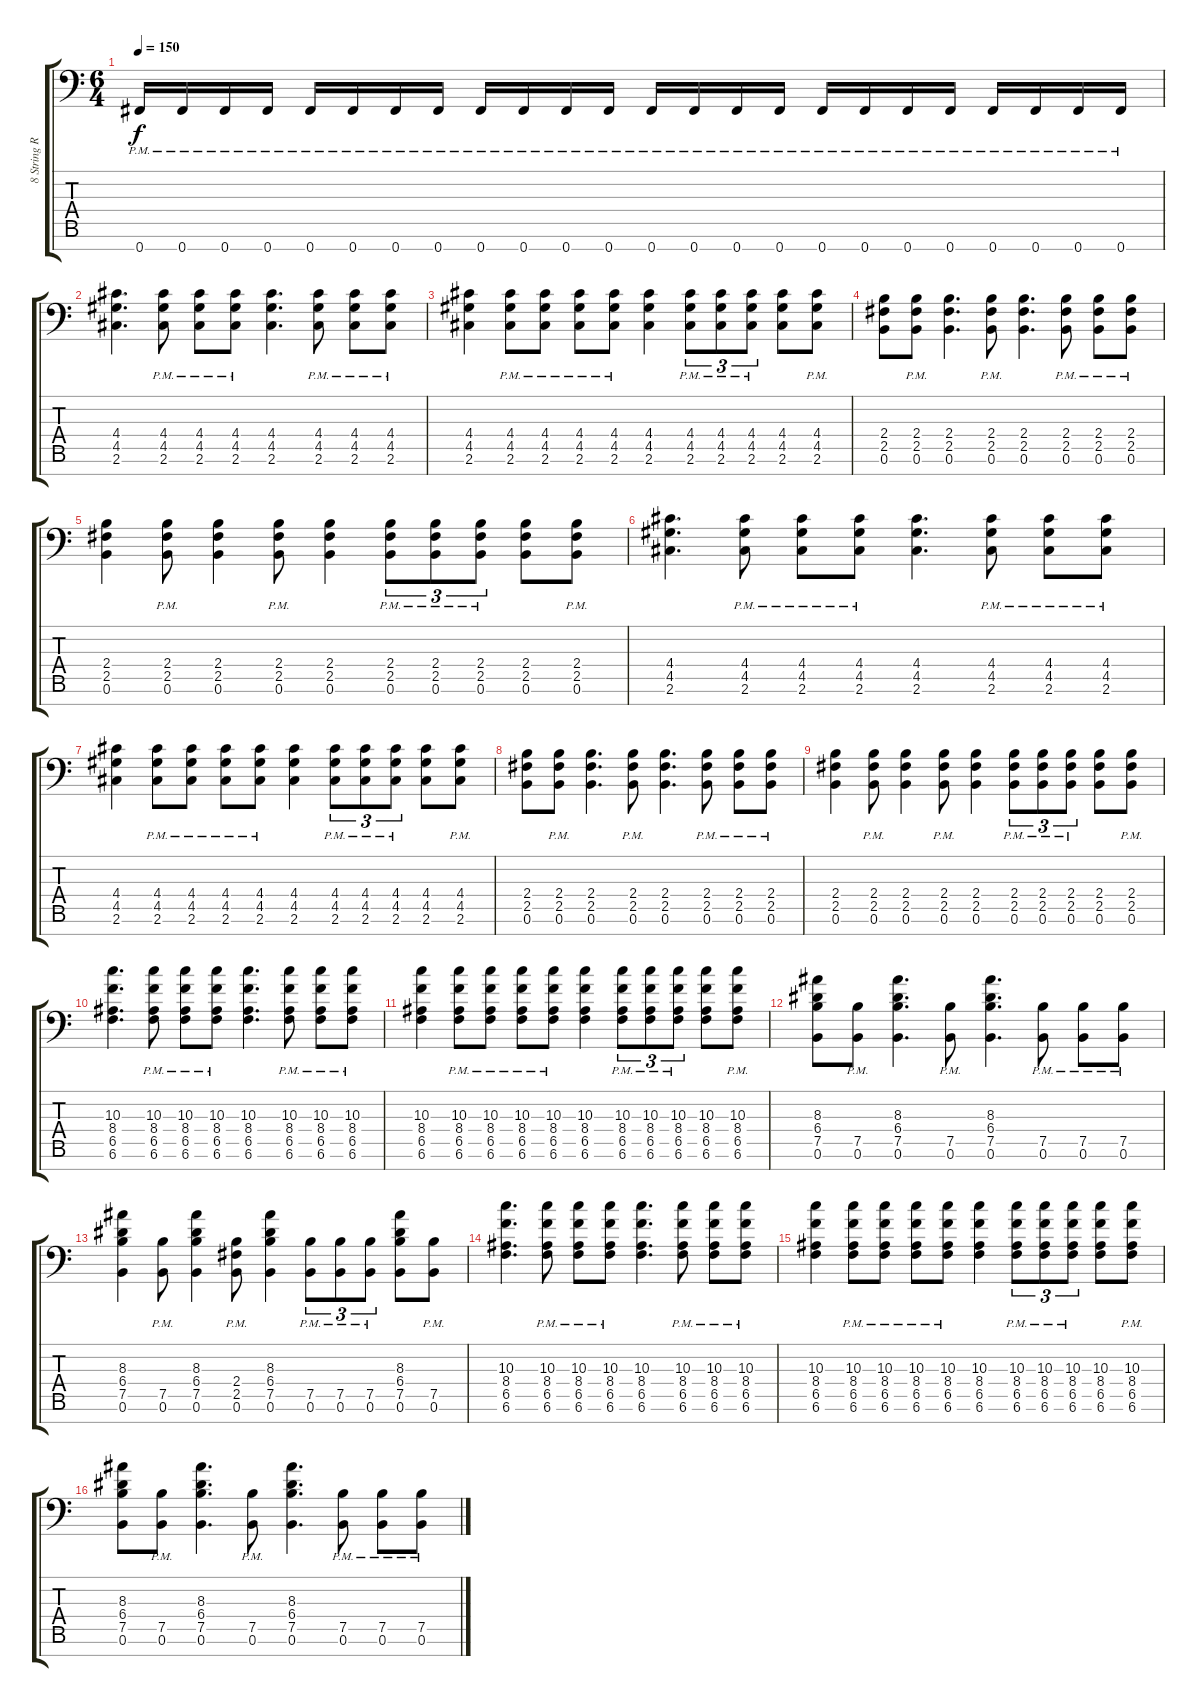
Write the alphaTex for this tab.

\track ("8 String Rhythm L" "8 String R") {instrument distortionguitar}
\staff {score tabs}
\tuning (B3 G3 D3 A2 E2 B1 Gb1) {hide}
\ts (6 4)
\tempo 150
\clef f4
\ks c
0.7{pm}.16{dy f} 0.7{pm}.16 0.7{pm}.16 0.7{pm}.16 0.7{pm}.16 0.7{pm}.16 0.7{pm}.16 0.7{pm}.16 0.7{pm}.16 0.7{pm}.16 0.7{pm}.16 0.7{pm}.16 0.7{pm}.16 0.7{pm}.16 0.7{pm}.16 0.7{pm}.16 0.7{pm}.16 0.7{pm}.16 0.7{pm}.16 0.7{pm}.16 0.7{pm}.16 0.7{pm}.16 0.7{pm}.16 0.7{pm}.16 |
(4.4 4.5 2.6).4{d} (4.4{pm} 4.5{pm} 2.6{pm}).8 (4.4{pm} 4.5{pm} 2.6{pm}).8 (4.4{pm} 4.5{pm} 2.6{pm}).8 (4.4 4.5 2.6).4{d} (4.4{pm} 4.5{pm} 2.6{pm}).8 (4.4{pm} 4.5{pm} 2.6{pm}).8 (4.4{pm} 4.5{pm} 2.6{pm}).8 |
(4.4 4.5 2.6).4 (4.4{pm} 4.5{pm} 2.6{pm}).8 (4.4{pm} 4.5{pm} 2.6{pm}).8 (4.4{pm} 4.5{pm} 2.6{pm}).8 (4.4{pm} 4.5{pm} 2.6{pm}).8 (4.4 4.5 2.6).4 (4.4{pm} 4.5{pm} 2.6{pm}).8{tu (3 2)} (4.4{pm} 4.5{pm} 2.6{pm}).8{tu (3 2)} (4.4{pm} 4.5{pm} 2.6{pm}).8{tu (3 2)} (4.4 4.5 2.6).8 (4.4{pm} 4.5{pm} 2.6{pm}).8 |
(2.4 2.5 0.6).8 (2.4{pm} 2.5{pm} 0.6{pm}).8 (2.4 2.5 0.6).4{d} (2.4{pm} 2.5{pm} 0.6{pm}).8 (2.4 2.5 0.6).4{d} (2.4{pm} 2.5{pm} 0.6{pm}).8 (2.4{pm} 2.5{pm} 0.6{pm}).8 (2.4{pm} 2.5{pm} 0.6{pm}).8 |
(2.4 2.5 0.6).4 (2.4{pm} 2.5{pm} 0.6{pm}).8 (2.4 2.5 0.6).4 (2.4{pm} 2.5{pm} 0.6{pm}).8 (2.4 2.5 0.6).4 (2.4{pm} 2.5{pm} 0.6{pm}).8{tu (3 2)} (2.4{pm} 2.5{pm} 0.6{pm}).8{tu (3 2)} (2.4{pm} 2.5{pm} 0.6{pm}).8{tu (3 2)} (2.4 2.5 0.6).8 (2.4{pm} 2.5{pm} 0.6{pm}).8 |
(4.4 4.5 2.6).4{d} (4.4{pm} 4.5{pm} 2.6{pm}).8 (4.4{pm} 4.5{pm} 2.6{pm}).8 (4.4{pm} 4.5{pm} 2.6{pm}).8 (4.4 4.5 2.6).4{d} (4.4{pm} 4.5{pm} 2.6{pm}).8 (4.4{pm} 4.5{pm} 2.6{pm}).8 (4.4{pm} 4.5{pm} 2.6{pm}).8 |
(4.4 4.5 2.6).4 (4.4{pm} 4.5{pm} 2.6{pm}).8 (4.4{pm} 4.5{pm} 2.6{pm}).8 (4.4{pm} 4.5{pm} 2.6{pm}).8 (4.4{pm} 4.5{pm} 2.6{pm}).8 (4.4 4.5 2.6).4 (4.4{pm} 4.5{pm} 2.6{pm}).8{tu (3 2)} (4.4{pm} 4.5{pm} 2.6{pm}).8{tu (3 2)} (4.4{pm} 4.5{pm} 2.6{pm}).8{tu (3 2)} (4.4 4.5 2.6).8 (4.4{pm} 4.5{pm} 2.6{pm}).8 |
(2.4 2.5 0.6).8 (2.4{pm} 2.5{pm} 0.6{pm}).8 (2.4 2.5 0.6).4{d} (2.4{pm} 2.5{pm} 0.6{pm}).8 (2.4 2.5 0.6).4{d} (2.4{pm} 2.5{pm} 0.6{pm}).8 (2.4{pm} 2.5{pm} 0.6{pm}).8 (2.4{pm} 2.5{pm} 0.6{pm}).8 |
(2.4 2.5 0.6).4 (2.4{pm} 2.5{pm} 0.6{pm}).8 (2.4 2.5 0.6).4 (2.4{pm} 2.5{pm} 0.6{pm}).8 (2.4 2.5 0.6).4 (2.4{pm} 2.5{pm} 0.6{pm}).8{tu (3 2)} (2.4{pm} 2.5{pm} 0.6{pm}).8{tu (3 2)} (2.4{pm} 2.5{pm} 0.6{pm}).8{tu (3 2)} (2.4 2.5 0.6).8 (2.4{pm} 2.5{pm} 0.6{pm}).8 |
(10.3 8.4 6.5 6.6).4{d} (10.3{pm} 8.4{pm} 6.5{pm} 6.6{pm}).8 (10.3{pm} 8.4{pm} 6.5{pm} 6.6{pm}).8 (10.3{pm} 8.4{pm} 6.5{pm} 6.6{pm}).8 (10.3 8.4 6.5 6.6).4{d} (10.3{pm} 8.4{pm} 6.5{pm} 6.6{pm}).8 (10.3{pm} 8.4{pm} 6.5{pm} 6.6{pm}).8 (10.3{pm} 8.4{pm} 6.5{pm} 6.6{pm}).8 |
(10.3 8.4 6.5 6.6).4 (10.3{pm} 8.4{pm} 6.5{pm} 6.6{pm}).8 (10.3{pm} 8.4{pm} 6.5{pm} 6.6{pm}).8 (10.3{pm} 8.4{pm} 6.5{pm} 6.6{pm}).8 (10.3{pm} 8.4{pm} 6.5{pm} 6.6{pm}).8 (10.3 8.4 6.5 6.6).4 (10.3{pm} 8.4{pm} 6.5{pm} 6.6{pm}).8{tu (3 2)} (10.3{pm} 8.4{pm} 6.5{pm} 6.6{pm}).8{tu (3 2)} (10.3{pm} 8.4{pm} 6.5{pm} 6.6{pm}).8{tu (3 2)} (10.3 8.4 6.5 6.6).8 (10.3{pm} 8.4{pm} 6.5{pm} 6.6{pm}).8 |
(8.3 6.4 7.5 0.6).8 (7.5{pm} 0.6{pm}).8 (8.3 6.4 7.5 0.6).4{d} (7.5{pm} 0.6{pm}).8 (8.3 6.4 7.5 0.6).4{d} (7.5{pm} 0.6{pm}).8 (7.5{pm} 0.6{pm}).8 (7.5{pm} 0.6{pm}).8 |
(8.3 6.4 7.5 0.6).4 (7.5{pm} 0.6{pm}).8 (8.3 6.4 7.5 0.6).4 (2.4{pm} 2.5{pm} 0.6{pm}).8 (8.3 6.4 7.5 0.6).4 (7.5{pm} 0.6{pm}).8{tu (3 2)} (7.5{pm} 0.6{pm}).8{tu (3 2)} (7.5{pm} 0.6{pm}).8{tu (3 2)} (8.3 6.4 7.5 0.6).8 (7.5{pm} 0.6{pm}).8 |
(10.3 8.4 6.5 6.6).4{d} (10.3{pm} 8.4{pm} 6.5{pm} 6.6{pm}).8 (10.3{pm} 8.4{pm} 6.5{pm} 6.6{pm}).8 (10.3{pm} 8.4{pm} 6.5{pm} 6.6{pm}).8 (10.3 8.4 6.5 6.6).4{d} (10.3{pm} 8.4{pm} 6.5{pm} 6.6{pm}).8 (10.3{pm} 8.4{pm} 6.5{pm} 6.6{pm}).8 (10.3{pm} 8.4{pm} 6.5{pm} 6.6{pm}).8 |
(10.3 8.4 6.5 6.6).4 (10.3{pm} 8.4{pm} 6.5{pm} 6.6{pm}).8 (10.3{pm} 8.4{pm} 6.5{pm} 6.6{pm}).8 (10.3{pm} 8.4{pm} 6.5{pm} 6.6{pm}).8 (10.3{pm} 8.4{pm} 6.5{pm} 6.6{pm}).8 (10.3 8.4 6.5 6.6).4 (10.3{pm} 8.4{pm} 6.5{pm} 6.6{pm}).8{tu (3 2)} (10.3{pm} 8.4{pm} 6.5{pm} 6.6{pm}).8{tu (3 2)} (10.3{pm} 8.4{pm} 6.5{pm} 6.6{pm}).8{tu (3 2)} (10.3 8.4 6.5 6.6).8 (10.3{pm} 8.4{pm} 6.5{pm} 6.6{pm}).8 |
(8.3 6.4 7.5 0.6).8 (7.5{pm} 0.6{pm}).8 (8.3 6.4 7.5 0.6).4{d} (7.5{pm} 0.6{pm}).8 (8.3 6.4 7.5 0.6).4{d} (7.5{pm} 0.6{pm}).8 (7.5{pm} 0.6{pm}).8 (7.5{pm} 0.6{pm}).8
